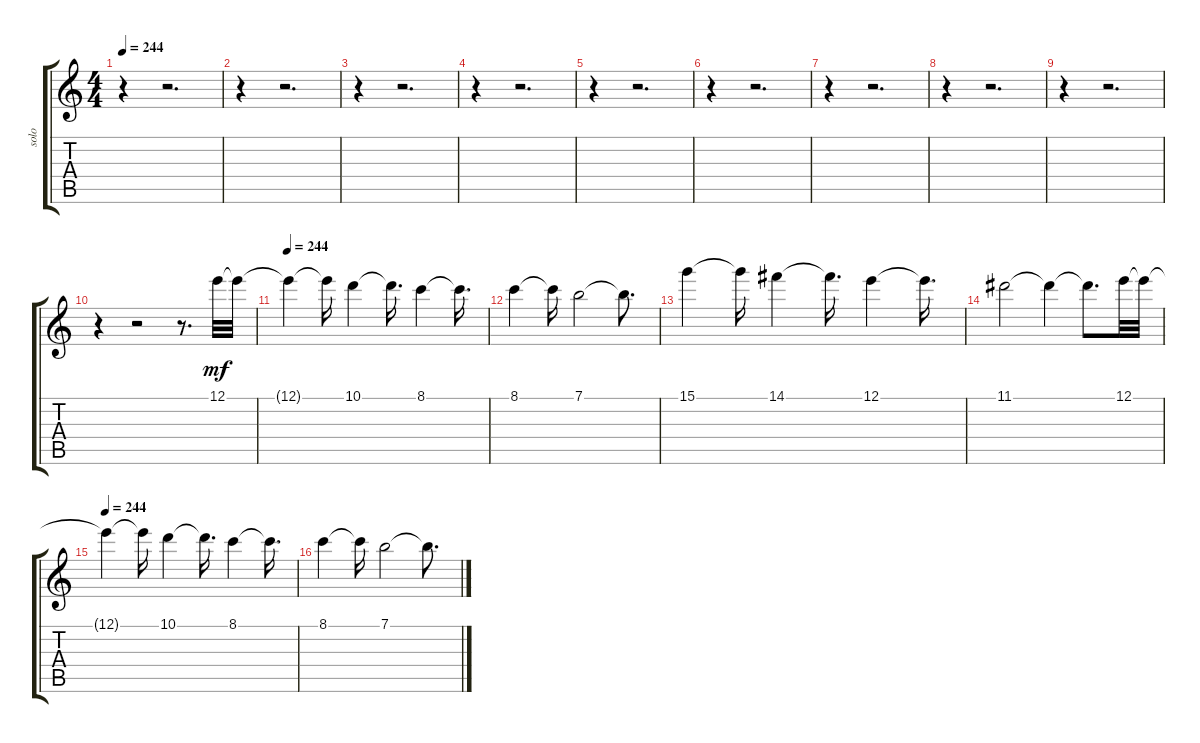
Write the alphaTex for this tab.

\track ("solo" "solo") {instrument distortionguitar}
\staff {score tabs}
\tuning (E4 B3 G3 D3 A2 E2) {hide}
\ts (4 4)
\tempo 244
\clef g2
\ks c
r.4{dy mf} r.2{d} |
r.4 r.2{d} |
r.4 r.2{d} |
r.4 r.2{d} |
r.4 r.2{d} |
r.4 r.2{d} |
r.4 r.2{d} |
r.4 r.2{d} |
r.4 r.2{d} |
r.4 r.2 r.8{d} 12.1.32 12.1{t}.32 |
\tempo 244
12.1{t}.4 12.1{t}.16 10.1.4 10.1{t}.16{d} 8.1.4 8.1{t}.16{d} |
8.1.4 8.1{t}.16 7.1.2 7.1{t}.8{d} |
15.1.4 15.1{t}.16 14.1.4 14.1{t}.16{d} 12.1.4 12.1{t}.16{d} |
11.1.2 11.1{t}.4 11.1{t}.8{d} 12.1.32 12.1{t}.32 |
\tempo 244
12.1{t}.4 12.1{t}.16 10.1.4 10.1{t}.16{d} 8.1.4 8.1{t}.16{d} |
8.1.4 8.1{t}.16 7.1.2 7.1{t}.8{d}
